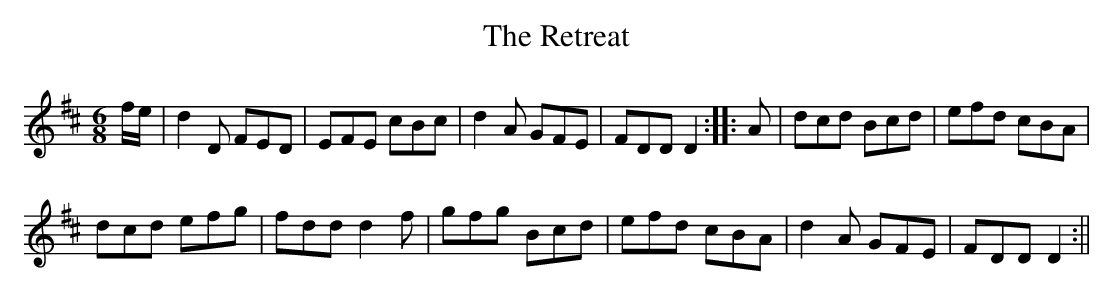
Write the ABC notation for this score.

X:1
T:Retreat, The
M:6/8
L:1/8
K:D
f/e/ | d2D FED | EFE cBc | d2A GFE | FDD D2::A | dcd Bcd | efd cBA |
dcd efg | fdd d2f | gfg Bcd | efd cBA | d2A GFE | FDD D2 :||
